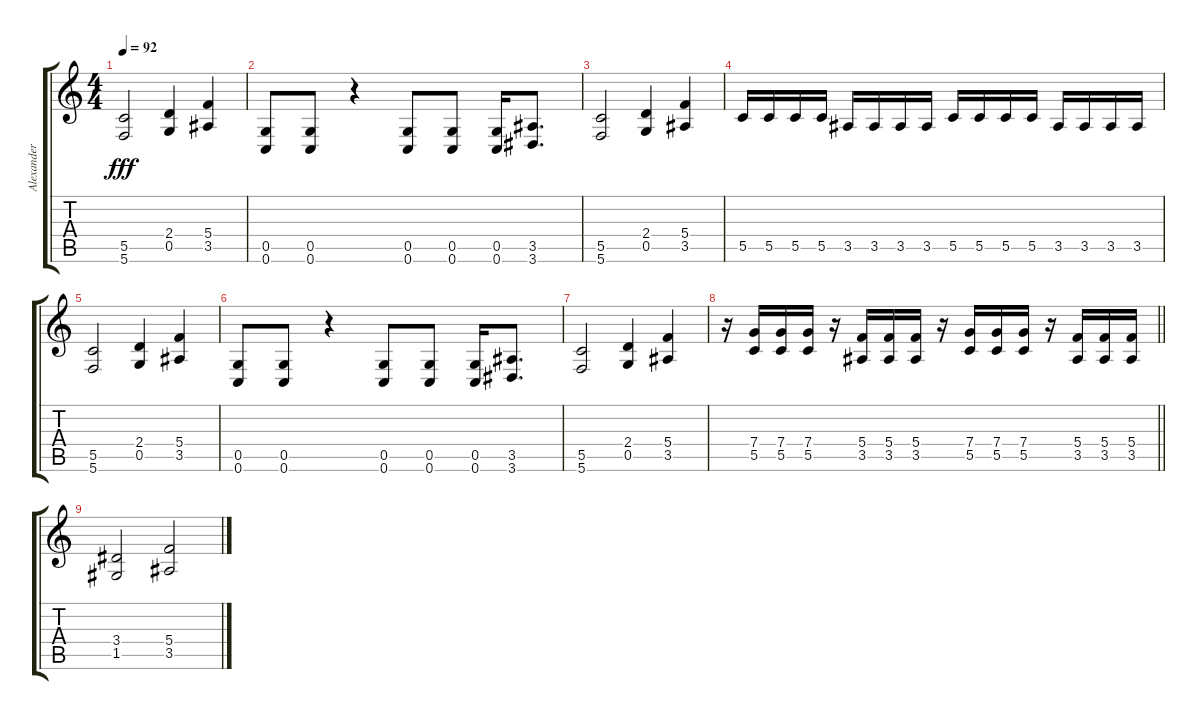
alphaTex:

\track ("Alexander Kouppala" "Alexander ") {instrument distortionguitar}
\staff {score tabs}
\tuning (D4 A3 F3 C3 G2 C2) {hide}
\ts (4 4)
\section ("" "")
\tempo 92
\clef g2
\ks c
(5.5 5.6).2{dy fff instrument distortionguitar} (2.4 0.5).4 (5.4 3.5).4 |
(0.5 0.6).8 (0.5 0.6).8 r.4 (0.5 0.6).8 (0.5 0.6).8 (0.5 0.6).16 (3.5 3.6).8{d} |
(5.5 5.6).2 (2.4 0.5).4 (5.4 3.5).4 |
5.5.16 5.5.16 5.5.16 5.5.16 3.5.16 3.5.16 3.5.16 3.5.16 5.5.16 5.5.16 5.5.16 5.5.16 3.5.16 3.5.16 3.5.16 3.5.16 |
(5.5 5.6).2 (2.4 0.5).4 (5.4 3.5).4 |
(0.5 0.6).8 (0.5 0.6).8 r.4 (0.5 0.6).8 (0.5 0.6).8 (0.5 0.6).16 (3.5 3.6).8{d} |
(5.5 5.6).2 (2.4 0.5).4 (5.4 3.5).4 |
\barLineRight lightlight
r.16 (7.4 5.5).16 (7.4 5.5).16 (7.4 5.5).16 r.16 (5.4 3.5).16 (5.4 3.5).16 (5.4 3.5).16 r.16 (7.4 5.5).16 (7.4 5.5).16 (7.4 5.5).16 r.16 (5.4 3.5).16 (5.4 3.5).16 (5.4 3.5).16 |
\section ("" "")
(3.4 1.5).2 (5.4 3.5).2
